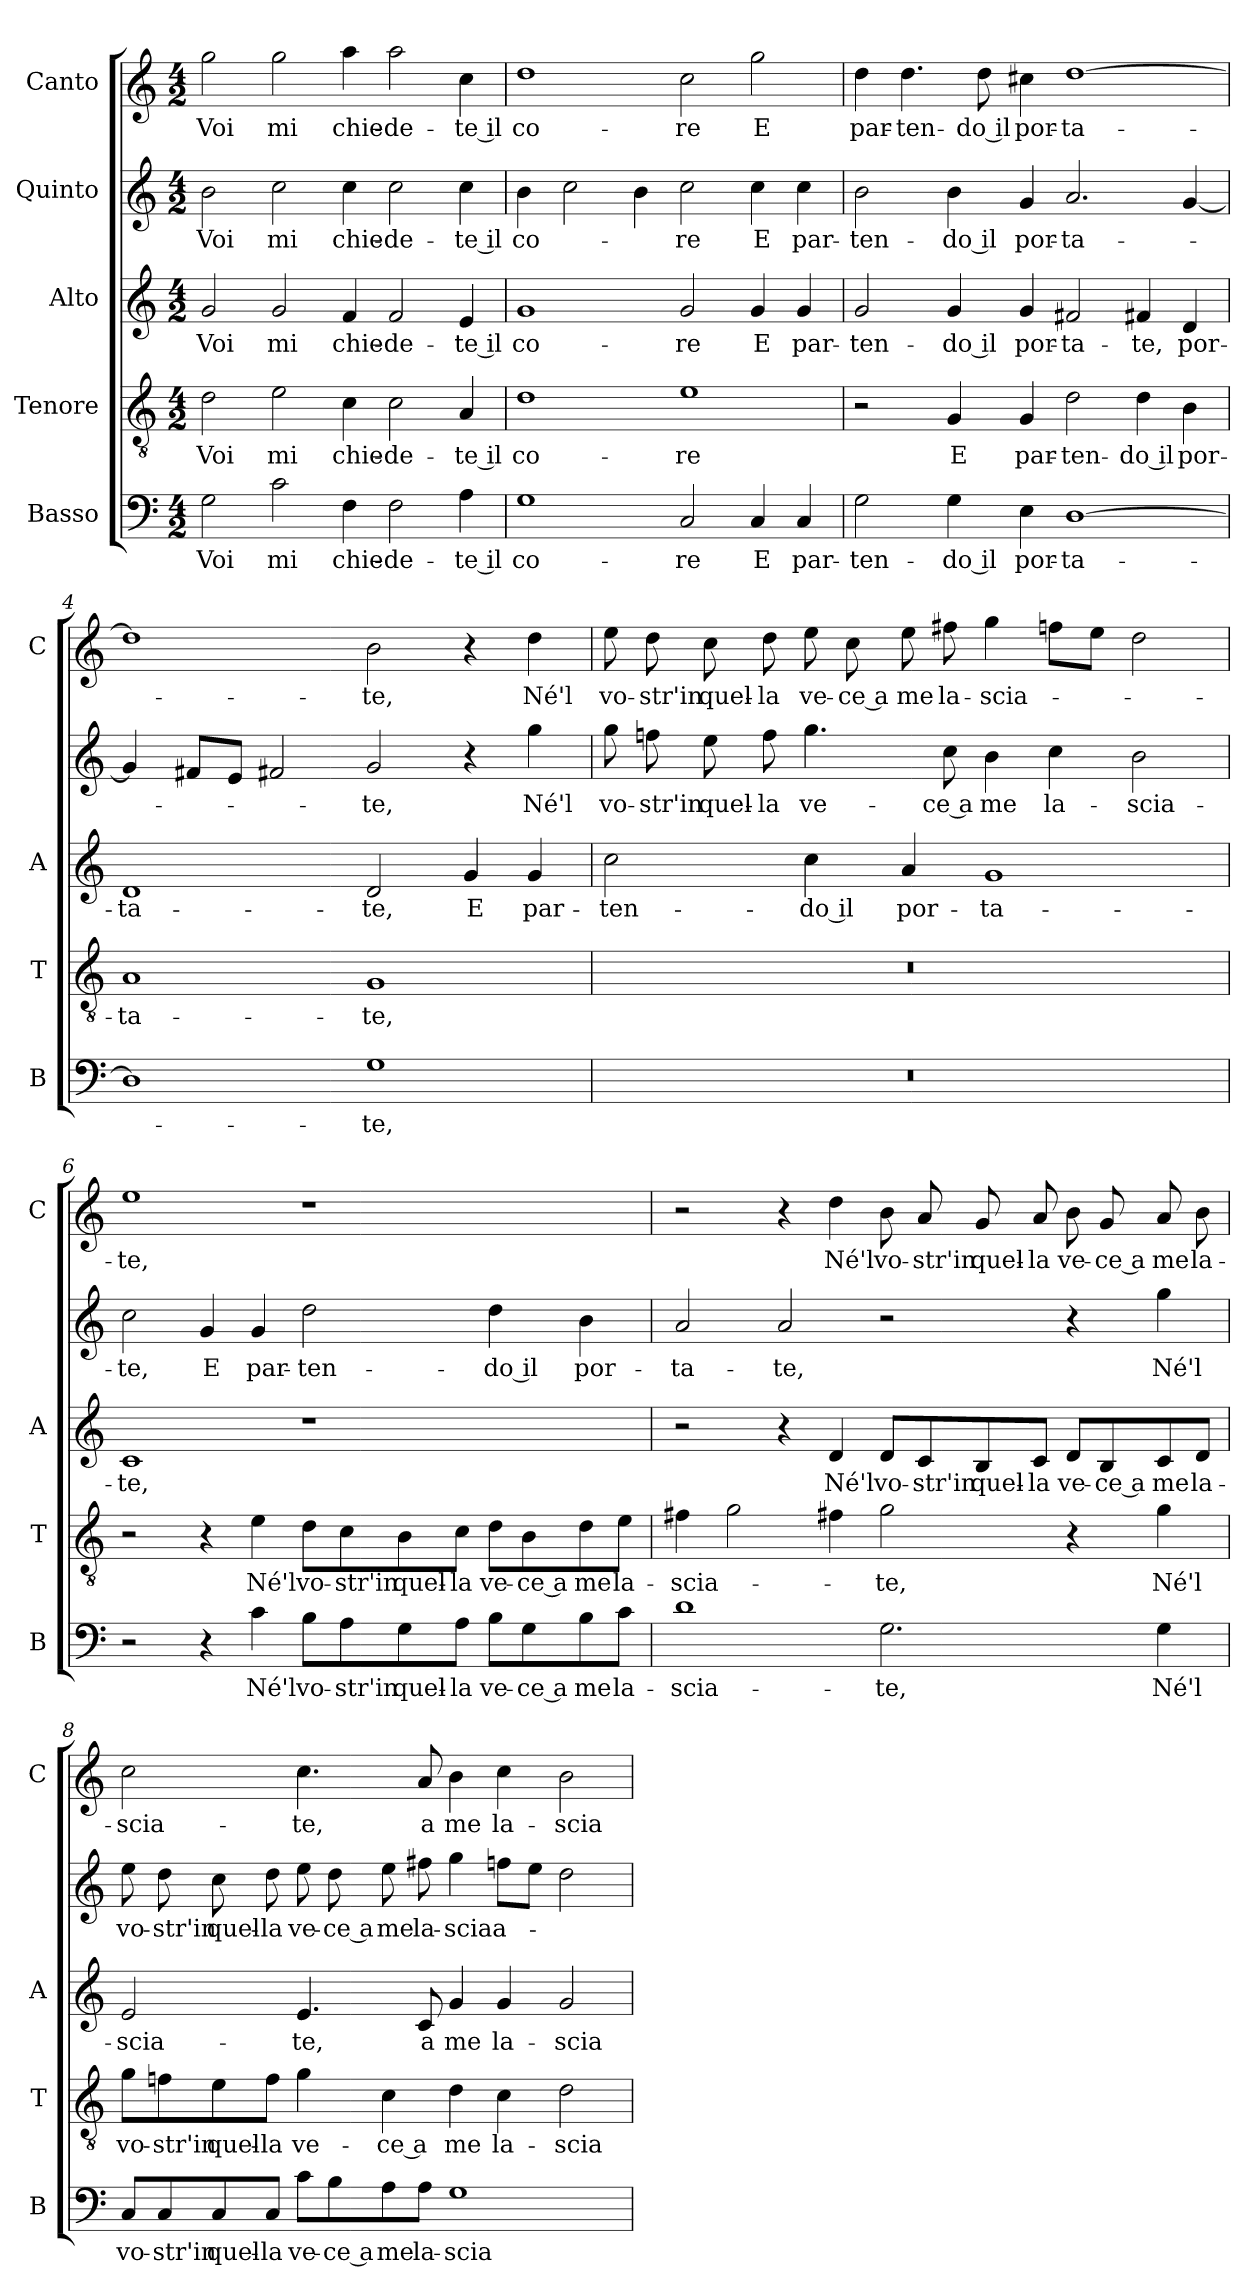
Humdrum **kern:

**kern	**text	**kern	**text	**kern	**text	**kern	**text	**kern	**text
*part5	*part5	*part4	*part4	*part3	*part3	*part2	*part2	*part1	*part1
*staff5	*staff5	*staff4	*staff4	*staff3	*staff3	*staff2	*staff2	*staff1	*staff1
*I"Basso	*	*I"Tenore	*	*I"Alto	*	*I"Quinto	*	*I"Canto	*
*I'B	*	*I'T	*	*I'A	*	*	*	*I'C	*
*clefF4	*	*clefGv2	*	*clefG2	*	*clefG2	*	*clefG2	*
*k[]	*	*k[]	*	*k[]	*	*k[]	*	*k[]	*
*C:	*	*C:	*	*C:	*	*C:	*	*C:	*
*M4/2	*	*M4/2	*	*M4/2	*	*M4/2	*	*M4/2	*
=1	=1	=1	=1	=1	=1	=1	=1	=1	=1
2G	Voi	2d	Voi	2g	Voi	2b	Voi	2gg	Voi
2c	mi	2e	mi	2g	mi	2cc	mi	2gg	mi
4F	chie-	4c	chie-	4f	chie-	4cc	chie-	4aa	chie-
2F	-de-	2c	-de-	2f	-de-	2cc	-de-	2aa	-de-
4A	-te il	4A	-te il	4e	-te il	4cc	-te il	4cc	-te il
=2	=2	=2	=2	=2	=2	=2	=2	=2	=2
1G	co-	1d	co-	1g	co-	4b	co-	1dd	co-
.	.	.	.	.	.	2cc	.	.	.
.	.	.	.	.	.	4b	.	.	.
2C	-re	1e	-re	2g	-re	2cc	-re	2cc	-re
4C	E	.	.	4g	E	4cc	E	2gg	E
4C	par-	.	.	4g	par-	4cc	par-	.	.
=3	=3	=3	=3	=3	=3	=3	=3	=3	=3
2G	-ten-	2r	.	2g	-ten-	2b	-ten-	4dd	par-
.	.	.	.	.	.	.	.	4.dd	-ten-
4G	-do il	4G	E	4g	-do il	4b	-do il	.	.
.	.	.	.	.	.	.	.	8dd	-do il
4E	por-	4G	par-	4g	por-	4g	por-	4cc#X	por-
[1D	-ta-	2d	-ten-	2f#X	-ta-	2.a	-ta-	[1dd	-ta-
.	.	4d	-do il	4f#X	-te,	.	.	.	.
.	.	4B	por-	4d	por-	[4g	.	.	.
=4	=4	=4	=4	=4	=4	=4	=4	=4	=4
1D]	.	1A	-ta-	1d	-ta-	4g]	.	1dd]	.
.	.	.	.	.	.	8f#XL	.	.	.
.	.	.	.	.	.	8eJ	.	.	.
.	.	.	.	.	.	2f#X	.	.	.
1G	-te,	1G	-te,	2d	-te,	2g	-te,	2b	-te,
.	.	.	.	4g	E	4r	.	4r	.
.	.	.	.	4g	par-	4gg	Né'l	4dd	Né'l
=5	=5	=5	=5	=5	=5	=5	=5	=5	=5
0r	.	0r	.	2cc	-ten-	8gg	vo-	8ee	vo-
.	.	.	.	.	.	8ffn	-str'in	8dd	-str'in
.	.	.	.	.	.	8ee	quel-	8cc	quel-
.	.	.	.	.	.	8ff	-la	8dd	-la
.	.	.	.	4cc	-do il	4.gg	ve-	8ee	ve-
.	.	.	.	.	.	.	.	8cc	-ce a
.	.	.	.	4a	por-	.	.	8ee	me
.	.	.	.	.	.	8cc	-ce a	8ff#X	la-
.	.	.	.	1g	-ta-	4b	me	4gg	-scia-
.	.	.	.	.	.	4cc	la-	8ffnL	.
.	.	.	.	.	.	.	.	8eeJ	.
.	.	.	.	.	.	2b	-scia-	2dd	.
=6	=6	=6	=6	=6	=6	=6	=6	=6	=6
2r	.	2r	.	1c	-te,	2cc	-te,	1ee	-te,
4r	.	4r	.	.	.	4g	E	.	.
4c	Né'l	4e	Né'l	.	.	4g	par-	.	.
8B\L	vo-	8d\L	vo-	1r	.	2dd	-ten-	1r	.
8A\	-str'in	8c\	-str'in	.	.	.	.	.	.
8G\	quel-	8B\	quel-	.	.	.	.	.	.
8A\J	-la	8c\J	-la	.	.	.	.	.	.
8B\L	ve-	8d\L	ve-	.	.	4dd	-do il	.	.
8G\	-ce a	8B\	-ce a	.	.	.	.	.	.
8B\	me	8d\	me	.	.	4b	por-	.	.
8c\J	la-	8e\J	la-	.	.	.	.	.	.
=7	=7	=7	=7	=7	=7	=7	=7	=7	=7
1d	-scia-	4f#X	-scia-	2r	.	2a	-ta-	2r	.
.	.	2g	.	.	.	.	.	.	.
.	.	.	.	4r	.	2a	-te,	4r	.
.	.	4f#X	.	4d	Né'l	.	.	4dd	Né'l
2.G	-te,	2g	-te,	8d/L	vo-	2r	.	8b	vo-
.	.	.	.	8c/	-str'in	.	.	8a	-str'in
.	.	.	.	8B/	quel-	.	.	8g	quel-
.	.	.	.	8c/J	-la	.	.	8a	-la
.	.	4r	.	8d/L	ve-	4r	.	8b	ve-
.	.	.	.	8B/	-ce a	.	.	8g	-ce a
4G	Né'l	4g	Né'l	8c/	me	4gg	Né'l	8a	me
.	.	.	.	8d/J	la-	.	.	8b	la-
=8	=8	=8	=8	=8	=8	=8	=8	=8	=8
8C/L	vo-	8g\L	vo-	2e	-scia-	8ee	vo-	2cc	-scia-
8C/	-str'in	8fn\	-str'in	.	.	8dd	-str'in	.	.
8C/	quel-	8e\	quel-	.	.	8cc	quel-	.	.
8C/J	-la	8f\J	-la	.	.	8dd	-la	.	.
8c\L	ve-	4g	ve-	4.e	-te,	8ee	ve-	4.cc	-te,
8B\	-ce a	.	.	.	.	8dd	-ce a	.	.
8A\	me	4c	-ce a	.	.	8ee	me	.	.
8A\J	la-	.	.	8c	a	8ff#X	la-	8a	a
1G	-scia-	4d	me	4g	me	4gg	-sciaa-	4b	me
.	.	4c	la-	4g	la-	8ffnL	.	4cc	la-
.	.	.	.	.	.	8eeJ	.	.	.
.	.	2d	-scia-	2g	-scia-	2dd	.	2b	-scia-
=	=	=	=	=	=	=	=	=	=
*-	*-	*-	*-	*-	*-	*-	*-	*-	*-
